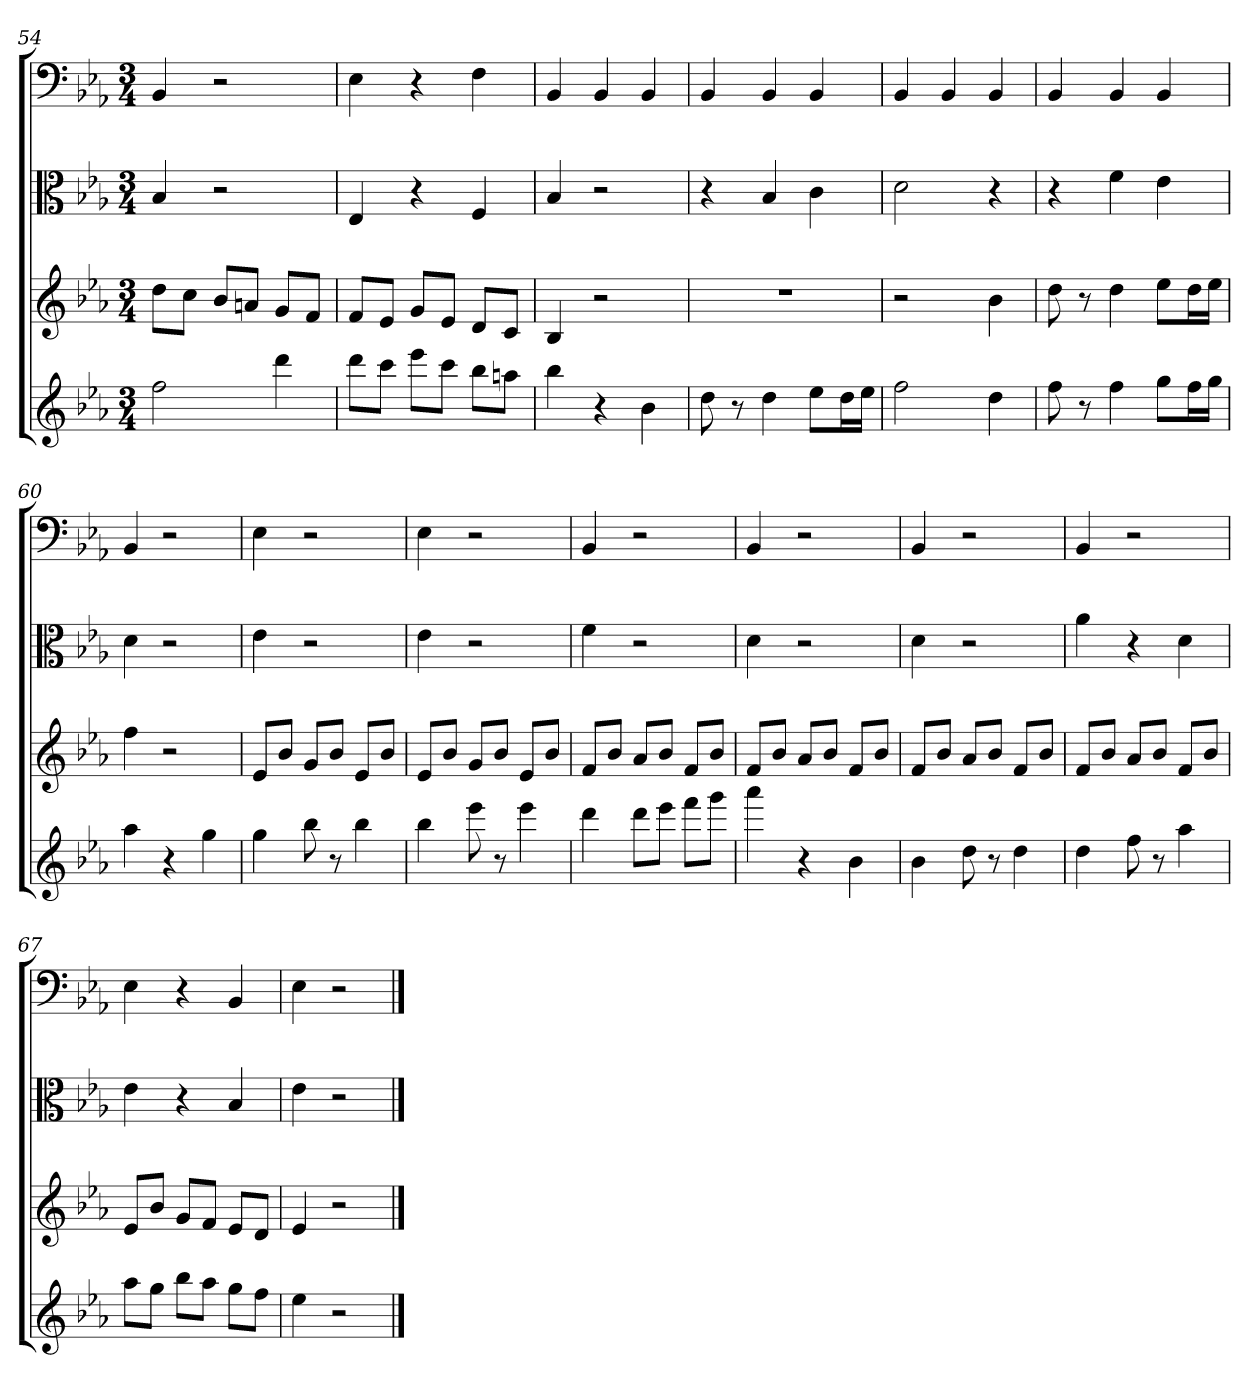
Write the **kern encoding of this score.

**kern	**kern	**kern	**kern
*part4	*part3	*part2	*part1
*staff4	*staff3	*staff2	*staff1
*	*	*clefC3	*clefF4
*k[b-e-a-]	*k[b-e-a-]	*k[b-e-a-]	*k[b-e-a-]
*E-:	*E-:	*E-:	*E-:
*M3/4	*M3/4	*M3/4	*M3/4
=54	=54	=54	=54
2ff	8ddL	4B-	4BB-
.	8ccJ	.	.
.	8b-L	2r	2r
.	8anJ	.	.
4ddd	8gL	.	.
.	8fJ	.	.
=55	=55	=55	=55
8dddL	8fL	4E-	4E-
8cccJ	8e-J	.	.
8eee-L	8gL	4r	4r
8cccJ	8e-J	.	.
8bb-L	8dL	4F	4F
8aanJ	8cJ	.	.
=56	=56	=56	=56
4bb-	4B-	4B-	4BB-
4r	2r	2r	4BB-
4b-	.	.	4BB-
=57	=57	=57	=57
8dd	2.r	4r	4BB-
8r	.	.	.
4dd	.	4B-	4BB-
8ee-L	.	4c	4BB-
16ddL	.	.	.
16ee-JJ	.	.	.
=58	=58	=58	=58
2ff	2r	2d	4BB-
.	.	.	4BB-
4dd	4b-	4r	4BB-
=59	=59	=59	=59
8ff	8dd	4r	4BB-
8r	8r	.	.
4ff	4dd	4f	4BB-
8ggL	8ee-L	4e-	4BB-
16ffL	16ddL	.	.
16ggJJ	16ee-JJ	.	.
=60	=60	=60	=60
4aa-	4ff	4d	4BB-
4r	2r	2r	2r
4gg	.	.	.
=61	=61	=61	=61
4gg	8e-L	4e-	4E-
.	8b-J	.	.
8bb-	8gL	2r	2r
8r	8b-J	.	.
4bb-	8e-L	.	.
.	8b-J	.	.
=62	=62	=62	=62
4bb-	8e-L	4e-	4E-
.	8b-J	.	.
8eee-	8gL	2r	2r
8r	8b-J	.	.
4eee-	8e-L	.	.
.	8b-J	.	.
=63	=63	=63	=63
4ddd	8fL	4f	4BB-
.	8b-J	.	.
8dddL	8a-L	2r	2r
8eee-J	8b-J	.	.
8fffL	8fL	.	.
8gggJ	8b-J	.	.
=64	=64	=64	=64
4aaa-	8fL	4d	4BB-
.	8b-J	.	.
4r	8a-L	2r	2r
.	8b-J	.	.
4b-	8fL	.	.
.	8b-J	.	.
=65	=65	=65	=65
4b-	8fL	4d	4BB-
.	8b-J	.	.
8dd	8a-L	2r	2r
8r	8b-J	.	.
4dd	8fL	.	.
.	8b-J	.	.
=66	=66	=66	=66
4dd	8fL	4a-	4BB-
.	8b-J	.	.
8ff	8a-L	4r	2r
8r	8b-J	.	.
4aa-	8fL	4d	.
.	8b-J	.	.
=67	=67	=67	=67
8aa-L	8e-L	4e-	4E-
8ggJ	8b-J	.	.
8bb-L	8gL	4r	4r
8aa-J	8fJ	.	.
8ggL	8e-L	4B-	4BB-
8ffJ	8dJ	.	.
=68	=68	=68	=68
4ee-	4e-	4e-	4E-
2r	2r	2r	2r
==	==	==	==
*-	*-	*-	*-
